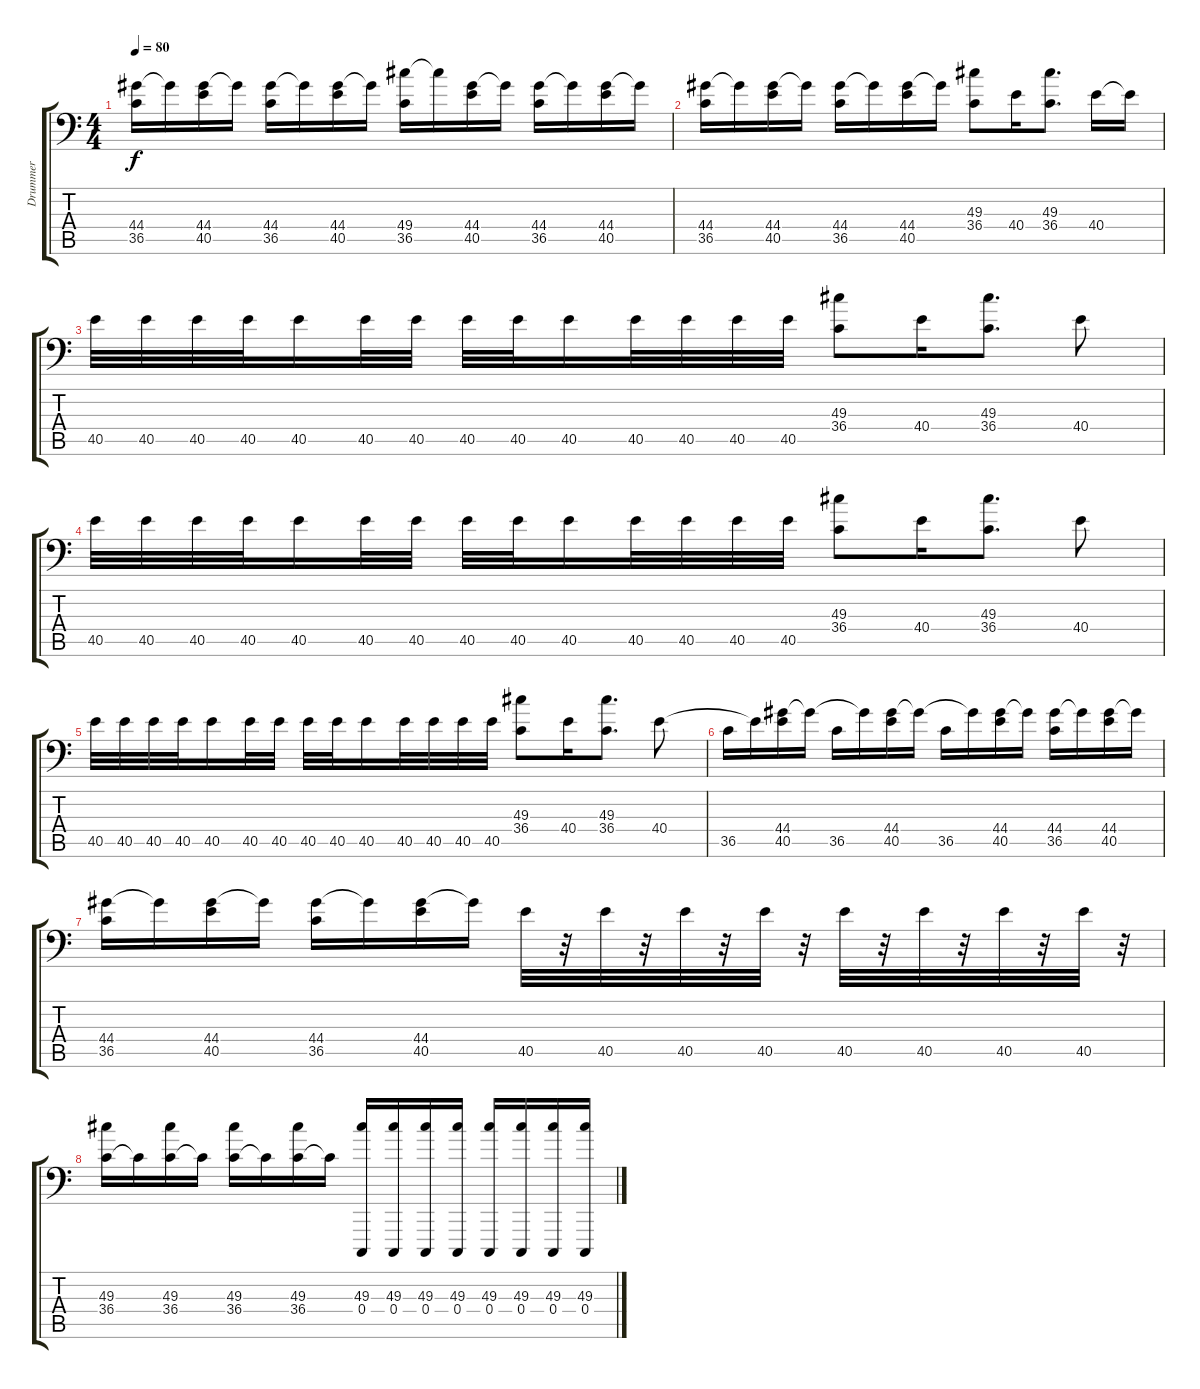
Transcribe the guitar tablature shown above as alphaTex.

\track ("Drummer" "Drummer") {instrument acousticgrandpiano}
\staff {score tabs}
\tuning (C-1 C-1 C-1 C-1 C-1 C-1) {hide}
\ts (4 4)
\tempo 80
\clef f4
\ks c
(44.4 36.5).16{dy f} 44.4{t}.16 (44.4 40.5).16 44.4{t}.16 (44.4 36.5).16 44.4{t}.16 (44.4 40.5).16 44.4{t}.16 (49.4 36.5).16 49.4{t}.16 (44.4 40.5).16 44.4{t}.16 (44.4 36.5).16 44.4{t}.16 (44.4 40.5).16 44.4{t}.16 |
(44.4 36.5).16 44.4{t}.16 (44.4 40.5).16 44.4{t}.16 (44.4 36.5).16 44.4{t}.16 (44.4 40.5).16 44.4{t}.16 (49.3 36.4).8 40.4.16 (49.3 36.4).8{d} 40.4.16 40.4{t}.16 |
40.5.32 40.5.32 40.5.32 40.5.32 40.5.16 40.5.32 40.5.32 40.5.32 40.5.32 40.5.16 40.5.32 40.5.32 40.5.32 40.5.32 (49.3 36.4).8 40.4.16 (49.3 36.4).8{d} 40.4.8 |
40.5.32 40.5.32 40.5.32 40.5.32 40.5.16 40.5.32 40.5.32 40.5.32 40.5.32 40.5.16 40.5.32 40.5.32 40.5.32 40.5.32 (49.3 36.4).8 40.4.16 (49.3 36.4).8{d} 40.4.8 |
40.5.32 40.5.32 40.5.32 40.5.32 40.5.16 40.5.32 40.5.32 40.5.32 40.5.32 40.5.16 40.5.32 40.5.32 40.5.32 40.5.32 (49.3 36.4).8 40.4.16 (49.3 36.4).8{d} 40.4.8 |
36.5.16 40.4{t}.16 (44.4 40.5).16 44.4{t}.16 36.5.16 44.4{t}.16 (44.4 40.5).16 44.4{t}.16 36.5.16 44.4{t}.16 (44.4 40.5).16 44.4{t}.16 (44.4 36.5).16 44.4{t}.16 (44.4 40.5).16 44.4{t}.16 |
(44.4 36.5).16 44.4{t}.16 (44.4 40.5).16 44.4{t}.16 (44.4 36.5).16 44.4{t}.16 (44.4 40.5).16 44.4{t}.16 40.5.32 r.32 40.5.32 r.32 40.5.32 r.32 40.5.32 r.32 40.5.32 r.32 40.5.32 r.32 40.5.32 r.32 40.5.32 r.32 |
(49.3 36.4).16 36.4{t}.16 (49.3 36.4).16 36.4{t}.16 (49.3 36.4).16 36.4{t}.16 (49.3 36.4).16 36.4{t}.16 (49.3 0.4).16 (49.3 0.4).16 (49.3 0.4).16 (49.3 0.4).16 (49.3 0.4).16 (49.3 0.4).16 (49.3 0.4).16 (49.3 0.4).16
